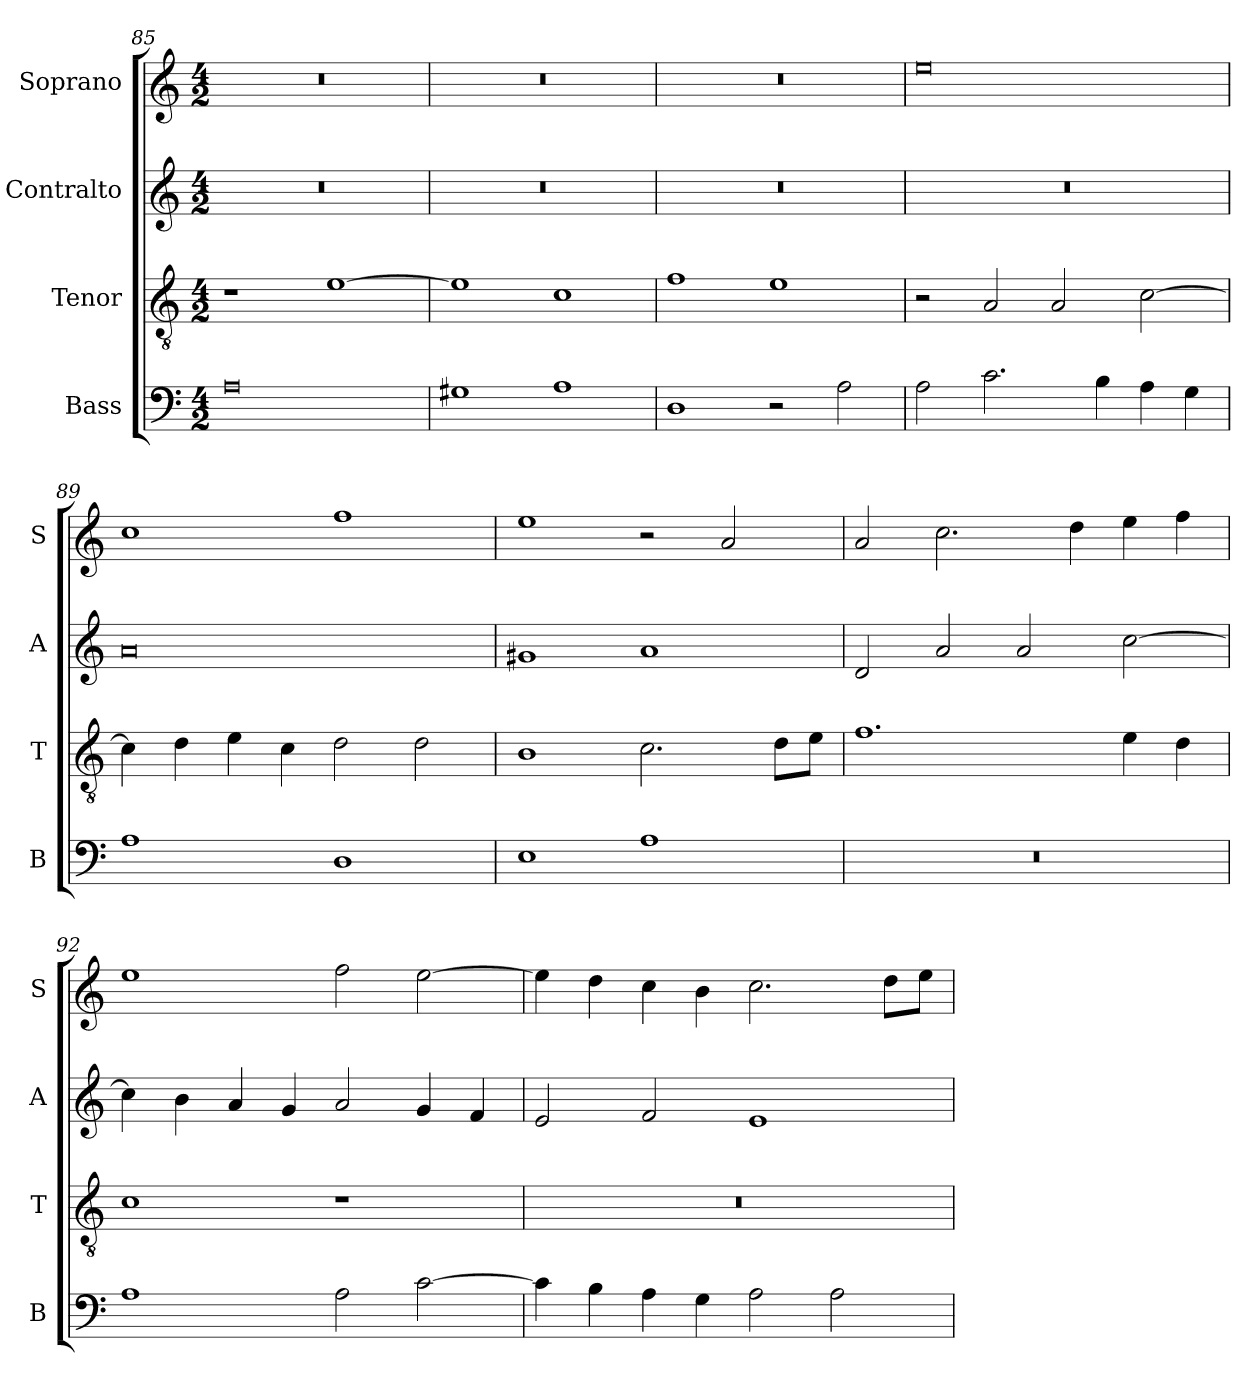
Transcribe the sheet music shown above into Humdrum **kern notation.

**kern	**kern	**kern	**kern
*part4	*part3	*part2	*part1
*staff4	*staff3	*staff2	*staff1
*I"Bass	*I"Tenor	*I"Contralto	*I"Soprano
*I'B	*I'T	*I'A	*I'S
*clefF4	*clefGv2	*clefG2	*clefG2
*k[]	*k[]	*k[]	*k[]
*A:aeo	*A:aeo	*A:aeo	*A:aeo
*M4/2	*M4/2	*M4/2	*M4/2
=85	=85	=85	=85
0A	1r	0r	0r
.	[1e	.	.
=86	=86	=86	=86
1G#X	1e]	0r	0r
1A	1c	.	.
=87	=87	=87	=87
1D	1f	0r	0r
2r	1e	.	.
2A	.	.	.
=88	=88	=88	=88
2A	2r	0r	0ee
2.c	2A	.	.
.	2A	.	.
4B	.	.	.
4A	[2c	.	.
4G	.	.	.
=89	=89	=89	=89
1A	4c]	0a	1cc
.	4d	.	.
.	4e	.	.
.	4c	.	.
1D	2d	.	1ff
.	2d	.	.
=90	=90	=90	=90
1E	1B	1g#X	1ee
1A	2.c	1a	2r
.	.	.	2a
.	8d\L	.	.
.	8e\J	.	.
=91	=91	=91	=91
0r	1.f	2d	2a
.	.	2a	2.cc
.	.	2a	.
.	.	.	4dd
.	4e	[2cc	4ee
.	4d	.	4ff
=92	=92	=92	=92
1A	1c	4cc]	1ee
.	.	4b	.
.	.	4a	.
.	.	4g	.
2A	1r	2a	2ff
[2c	.	4g	[2ee
.	.	4f	.
=93	=93	=93	=93
4c]	0r	2e	4ee]
4B	.	.	4dd
4A	.	2f	4cc
4G	.	.	4b
2A	.	1e	2.cc
2A	.	.	.
.	.	.	8dd\L
.	.	.	8ee\J
=	=	=	=
*-	*-	*-	*-
